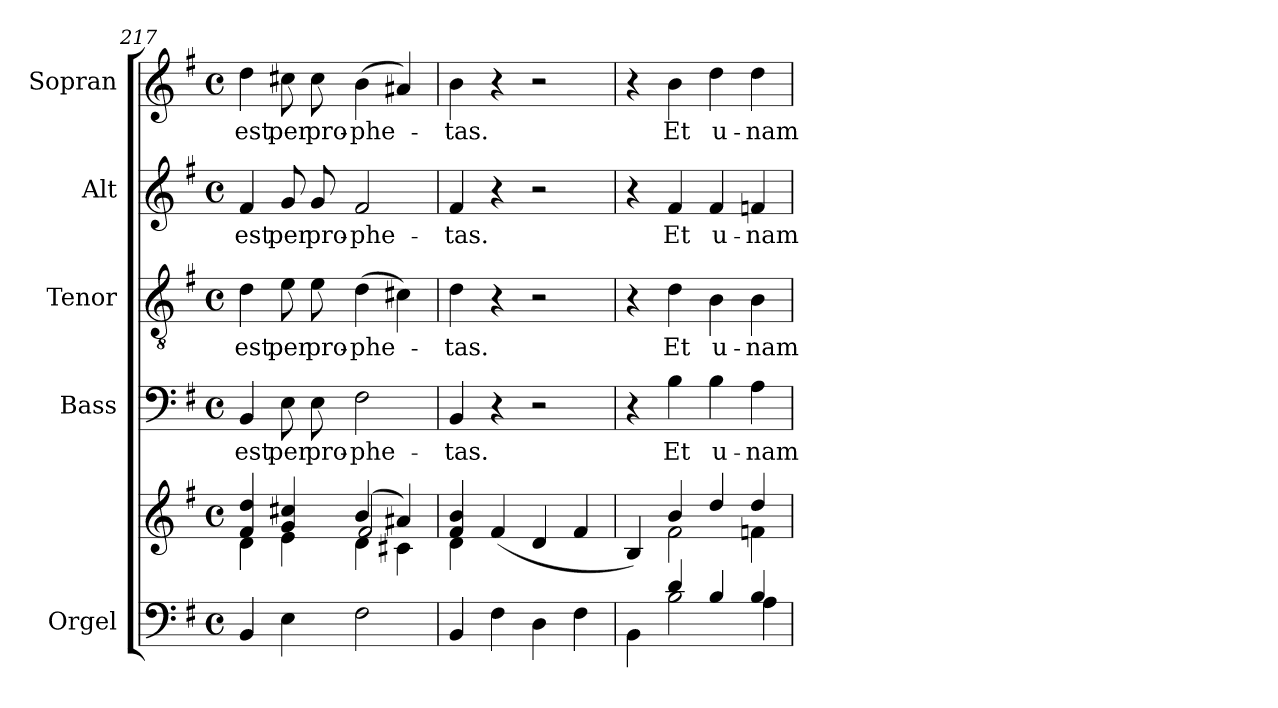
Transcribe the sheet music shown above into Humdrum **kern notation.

**kern	**kern	**kern	**text	**kern	**text	**kern	**text	**kern	**text
*part5	*part5	*part4	*part4	*part3	*part3	*part2	*part2	*part1	*part1
*staff6	*staff5	*staff4	*staff4	*staff3	*staff3	*staff2	*staff2	*staff1	*staff1
*I"Orgel	*	*I"Bass	*	*I"Tenor	*	*I"Alt	*	*I"Sopran	*
*I'Org.	*	*I'B.	*	*I'T.	*	*I'A.	*	*I'S.	*
*clefF4	*clefG2	*clefF4	*	*clefGv2	*	*clefG2	*	*clefG2	*
*k[f#]	*k[f#]	*k[f#]	*	*k[f#]	*	*k[f#]	*	*k[f#]	*
*G:	*G:	*G:	*	*G:	*	*G:	*	*G:	*
*M4/4	*M4/4	*M4/4	*	*M4/4	*	*M4/4	*	*M4/4	*
*met(c)	*met(c)	*met(c)	*	*met(c)	*	*met(c)	*	*met(c)	*
=217	=217	=217	=217	=217	=217	=217	=217	=217	=217
*	*^	*	*	*	*	*	*	*	*
*	*	*^	*	*	*	*	*	*	*	*
4BB/	4f#/ 4dd/	4d\	2ryy	4BB/	est	4d\	est	4f#/	est	4dd\	est
4E\	4g/ 4cc#X/	4e\	.	8E\	per	8e\	per	8g/	per	8cc#X\	per
.	.	.	.	8E\	pro-	8e\	pro-	8g/	pro-	8cc#\	pro-
2F#\	(4b/	4d\	2f#/	2F#\	-phe-	(4d\	-phe-	2f#/	-phe-	(4b\	-phe-
.	4a#X/)	4c#X\	.	.	.	4c#X\)	.	.	.	4a#X/)	.
*	*	*v	*v	*	*	*	*	*	*	*	*
=218	=218	=218	=218	=218	=218	=218	=218	=218	=218	=218
4BB/	4f#/ 4b/	4d\	4BB/	-tas.	4d\	-tas.	4f#/	-tas.	4b\	-tas.
4F#\	(<4f#/	4ryy	4r	.	4r	.	4r	.	4r	.
4D\	4d/	2ryy	2r	.	2r	.	2r	.	2r	.
4F#\	4f#/	.	.	.	.	.	.	.	.	.
!!LO:LB:g=z
=219	=219	=219	=219	=219	=219	=219	=219	=219	=219	=219
*^	*	*	*	*	*	*	*	*	*	*
4ryy	4BB\	4B/)	4ryy	4r	.	4r	.	4r	.	4r	.
4d/	2B\	4b/	2f#\	4B\	Et	4d\	Et	4f#/	Et	4b\	Et
4B/	.	4dd/	.	4B\	u-	4B\	u-	4f#/	u-	4dd\	u-
4B/	4A\	4dd/	4fn\	4A\	-nam	4B\	-nam	4fn/	-nam	4dd\	-nam
*v	*v	*	*	*	*	*	*	*	*	*	*
*	*v	*v	*	*	*	*	*	*	*	*
=	=	=	=	=	=	=	=	=	=
*-	*-	*-	*-	*-	*-	*-	*-	*-	*-
